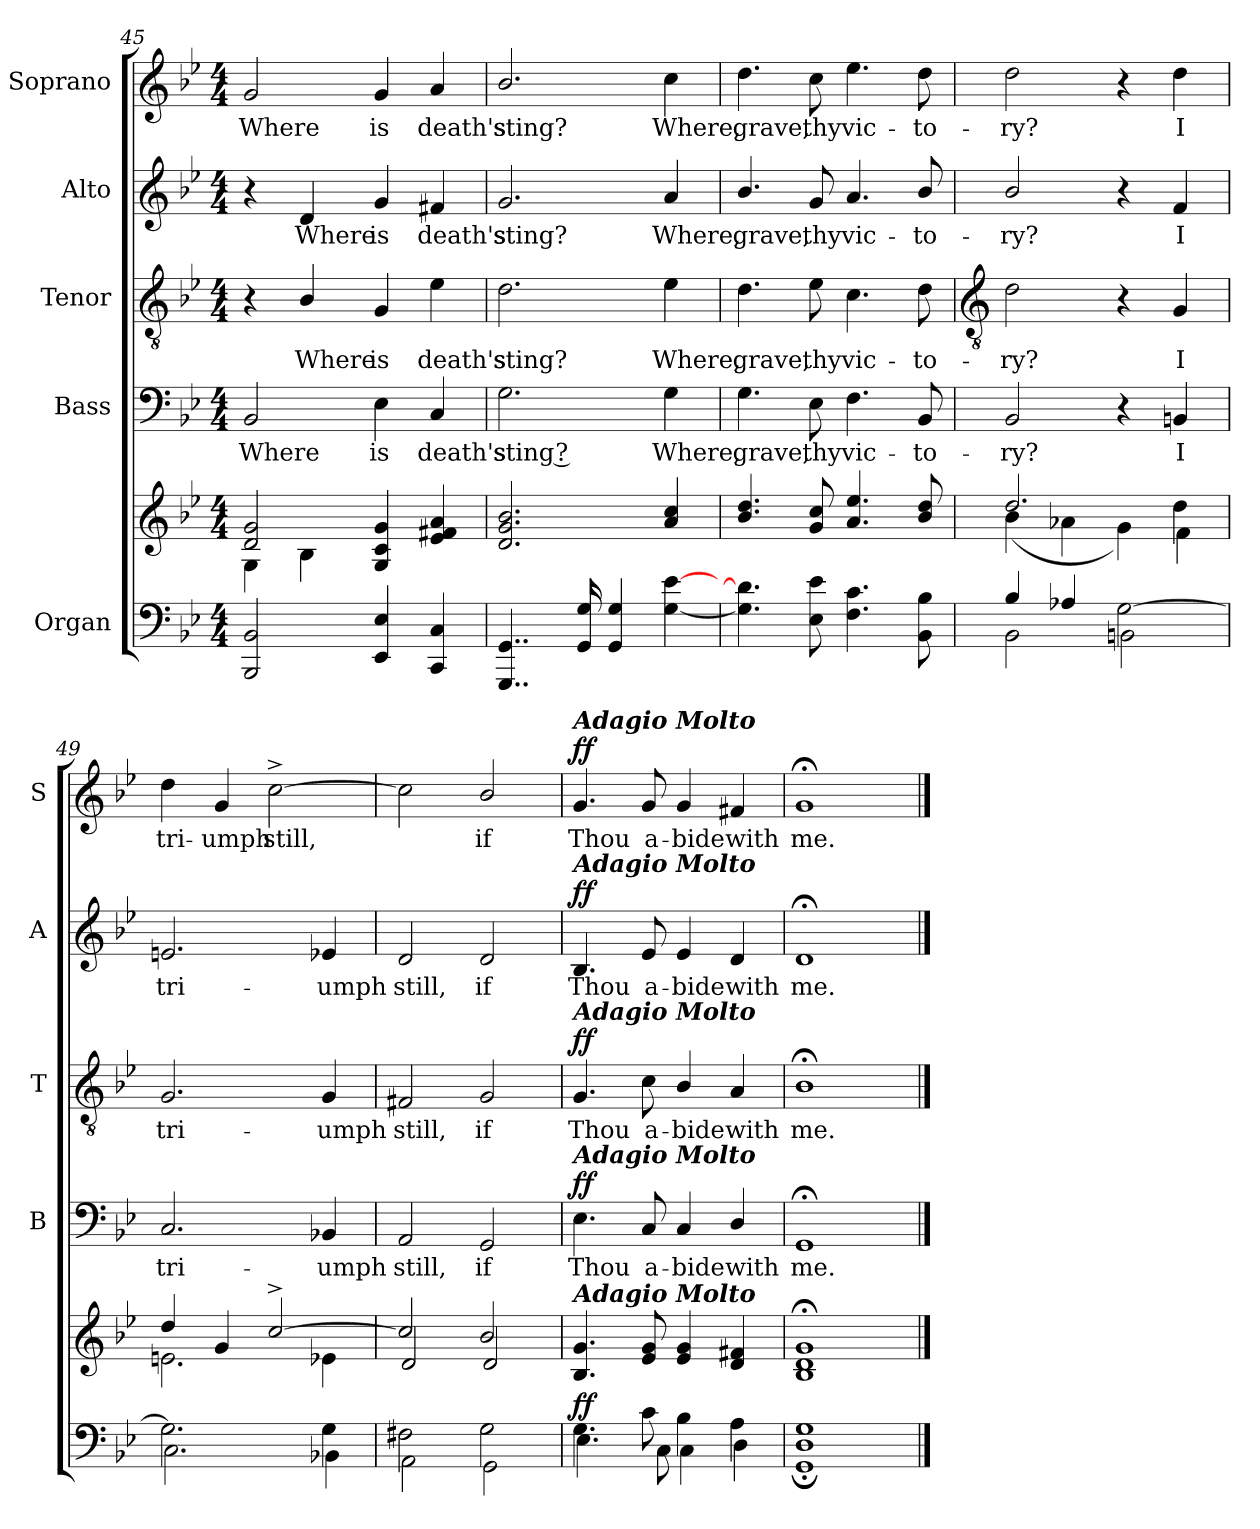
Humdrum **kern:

**kern	**kern	**dynam	**kern	**text	**dynam	**kern	**text	**dynam	**kern	**text	**dynam	**kern	**text	**dynam
*part5	*part5	*part5	*part4	*part4	*part4	*part3	*part3	*part3	*part2	*part2	*part2	*part1	*part1	*part1
*staff6	*staff5	*staff5/6	*staff4	*staff4	*staff4	*staff3	*staff3	*staff3	*staff2	*staff2	*staff2	*staff1	*staff1	*staff1
*I"Organ	*	*	*I"Bass	*	*	*I"Tenor	*	*	*I"Alto	*	*	*I"Soprano	*	*
*	*	*	*I'B	*	*	*I'T	*	*	*I'A	*	*	*I'S	*	*
*clefF4	*clefG2	*	*clefF4	*	*	*clefGv2	*	*	*clefG2	*	*	*clefG2	*	*
*k[b-e-]	*k[b-e-]	*	*k[b-e-]	*	*	*k[b-e-]	*	*	*k[b-e-]	*	*	*k[b-e-]	*	*
*B-:	*B-:	*	*B-:	*	*	*B-:	*	*	*B-:	*	*	*B-:	*	*
*M4/4	*M4/4	*	*M4/4	*	*	*M4/4	*	*	*M4/4	*	*	*M4/4	*	*
=45	=45	=45	=45	=45	=45	=45	=45	=45	=45	=45	=45	=45	=45	=45
*	*^	*	*	*	*	*	*	*	*	*	*	*	*	*
!	!	!	!	!	!LO:LY:b	!	!	!	!	!	!	!	!	!LO:LY:b	!
2BBB- 2BB-	2d 2g	4G\	.	2BB-	Where	.	4r	.	.	4r	.	.	2g	Where	.
!	!	!	!	!	!	!	!	!LO:LY:b	!	!	!LO:LY:b	!	!	!	!
.	.	4B-\	.	.	.	.	4B-/	Where	.	4d	Where	.	.	.	.
!	!	!	!	!	!LO:LY:b	!	!	!LO:LY:b	!	!	!LO:LY:b	!	!	!LO:LY:b	!
4EE- 4E-	4G 4c 4g	2ryy	.	4E-	is	.	4G	is	.	4g	is	.	4g	is	.
!	!	!	!	!	!LO:LY:b	!	!	!LO:LY:b	!	!	!LO:LY:b	!	!	!LO:LY:b	!
4CC 4C	4e- 4f#X 4a	.	.	4C	death's	.	4e-	death's	.	4f#X	death's	.	4a	death's	.
=46	=46	=46	=46	=46	=46	=46	=46	=46	=46	=46	=46	=46	=46	=46	=46
!	!	!	!	!	!LO:LY:b	!	!	!LO:LY:b	!	!	!LO:LY:b	!	!	!LO:LY:b	!
4..GGG 4..GG	2.d 2.g 2.b-	1ryy	.	2.G	sting ?	.	2.d	sting?	.	2.g	sting?	.	2.b-/	sting?	.
16GG 16G	.	.	.	.	.	.	.	.	.	.	.	.	.	.	.
4GG 4G	.	.	.	.	.	.	.	.	.	.	.	.	.	.	.
!	!	!	!	!	!LO:LY:b	!	!	!LO:LY:b	!	!	!LO:LY:b	!	!	!LO:LY:b	!
[4G\ [4e-\	4a 4cc	.	.	4G	Where,	.	4e-	Where,	.	4a	Where,	.	4cc	Where,	.
=47	=47	=47	=47	=47	=47	=47	=47	=47	=47	=47	=47	=47	=47	=47	=47
!	!	!	!	!	!LO:LY:b	!	!	!LO:LY:b	!	!	!LO:LY:b	!	!	!LO:LY:b	!
4.G] 4.d]	4.b- 4.dd	1ryy	.	4.G	grave,	.	4.d	grave,	.	4.b-/	grave,	.	4.dd	grave,	.
!	!	!	!	!	!LO:LY:b	!	!	!LO:LY:b	!	!	!LO:LY:b	!	!	!LO:LY:b	!
8E-\ 8e-\	8g 8cc	.	.	8E-	thy	.	8e-	thy	.	8g	thy	.	8cc	thy	.
!	!	!	!	!	!LO:LY:b	!	!	!LO:LY:b	!	!	!LO:LY:b	!	!	!LO:LY:b	!
4.F\ 4.c\	4.a 4.ee-	.	.	4.F	vic-	.	4.c	vic-	.	4.a	vic-	.	4.ee-	vic-	.
!	!	!	!	!	!LO:LY:b	!	!	!LO:LY:b	!	!	!LO:LY:b	!	!	!LO:LY:b	!
8BB-\ 8B-\	8b- 8dd	.	.	8BB-	-to-	.	8d	-to-	.	8b-/	-to-	.	8dd	-to-	.
!!LO:LB:g=z
=48	=48	=48	=48	=48	=48	=48	=48	=48	=48	=48	=48	=48	=48	=48	=48
*	*	*	*	*	*	*	*clefGv2	*	*	*	*	*	*	*	*
*^	*	*	*	*	*	*	*	*	*	*	*	*	*	*	*
!	!	!	!	!	!	!LO:LY:b	!	!	!LO:LY:b	!	!	!LO:LY:b	!	!	!LO:LY:b	!
4B-/	2BB-\	2.dd/	(<4b-\	.	2BB-	-ry?	.	2d	-ry?	.	2b-/	-ry?	.	2dd	-ry?	.
4A-X/	.	.	4a-X\	.	.	.	.	.	.	.	.	.	.	.	.	.
[2G\	2BBn\	.	4g\)	.	4r	.	.	4r	.	.	4r	.	.	4r	.	.
!	!	!	!	!	!	!LO:LY:b	!	!	!LO:LY:b	!	!	!LO:LY:b	!	!	!LO:LY:b	!
.	.	4dd\	4f\	.	4BBn	I	.	4G	I	.	4f	I	.	4dd	I	.
=49	=49	=49	=49	=49	=49	=49	=49	=49	=49	=49	=49	=49	=49	=49	=49	=49
!	!	!	!	!	!	!LO:LY:b	!	!	!LO:LY:b	!	!	!LO:LY:b	!	!	!LO:LY:b	!
2.G\]	2.C\	4dd/	2.en\	.	2.C	tri-	.	2.G	tri-	.	2.en	tri-	.	4dd	tri-	.
!	!	!	!	!	!	!	!	!	!	!	!	!	!	!	!LO:LY:b	!
.	.	4g	.	.	.	.	.	.	.	.	.	.	.	4g	-umph	.
!	!	!	!	!	!	!	!	!	!	!	!	!	!	!	!LO:LY:b	!
.	.	[2cc^/	.	.	.	.	.	.	.	.	.	.	.	[2cc^	still,	.
!	!	!	!	!	!	!LO:LY:b	!	!	!LO:LY:b	!	!	!LO:LY:b	!	!	!	!
4G\	4BB-X\	.	4e-X\	.	4BB-X	-umph	.	4G	-umph	.	4e-X	-umph	.	.	.	.
=50	=50	=50	=50	=50	=50	=50	=50	=50	=50	=50	=50	=50	=50	=50	=50	=50
!	!	!	!	!	!	!LO:LY:b	!	!	!LO:LY:b	!	!	!LO:LY:b	!	!	!	!
2F#X\	2AA\	2cc/]	2d/	.	2AA	still,	.	2F#X	still,	.	2d	still,	.	2cc]	.	.
!	!	!	!	!	!	!LO:LY:b	!	!	!LO:LY:b	!	!	!LO:LY:b	!	!	!LO:LY:b	!
2G\	2GG\	2b-/	2d/	.	2GG	if	.	2G	if	.	2d	if	.	2b-/	if	.
=51	=51	=51	=51	=51	=51	=51	=51	=51	=51	=51	=51	=51	=51	=51	=51	=51
!	!	!	!	!	!	!	!	!	!	!	!	!	!	!LO:TX:a:Bi:t=Adagio Molto	!	!
!	!	!	!	!	!	!	!	!	!	!	!LO:TX:a:Bi:t=Adagio Molto	!	!	!	!	!
!	!	!	!	!	!	!	!	!LO:TX:a:Bi:t=Adagio Molto	!	!	!	!	!	!	!	!
!	!	!	!	!	!LO:TX:a:Bi:t=Adagio Molto	!	!	!	!	!	!	!	!	!	!	!
!	!	!LO:TX:a:Bi:t=Adagio Molto	!	!	!	!	!	!	!	!	!	!	!	!	!	!
!	!	!	!	!LO:DY:a=2	!	!LO:LY:b	!LO:DY:b	!	!LO:LY:b	!LO:DY:b	!	!LO:LY:b	!LO:DY:b	!	!LO:LY:b	!LO:DY:b
4.G\	4.E-\	4.B- 4.g	1ryy	ff	4.E-	Thou	ff	4.G	Thou	ff	4.B-	Thou	ff	4.g	Thou	ff
!	!	!	!	!	!	!LO:LY:b	!	!	!LO:LY:b	!	!	!LO:LY:b	!	!	!LO:LY:b	!
8c\	8C\	8e- 8g	.	.	8C	a-	.	8c	a-	.	8e-	a-	.	8g	a-	.
!	!	!	!	!	!	!LO:LY:b	!	!	!LO:LY:b	!	!	!LO:LY:b	!	!	!LO:LY:b	!
4B-\	4C\	4e- 4g	.	.	4C	-bide	.	4B-/	-bide	.	4e-	-bide	.	4g	-bide	.
!	!	!	!	!	!	!LO:LY:b	!	!	!LO:LY:b	!	!	!LO:LY:b	!	!	!LO:LY:b	!
4A\	4D\	4d 4f#X	.	.	4D/	with	.	4A	with	.	4d	with	.	4f#X	with	.
=52	=52	=52	=52	=52	=52	=52	=52	=52	=52	=52	=52	=52	=52	=52	=52	=52
!	!	!	!	!	!	!LO:LY:b	!	!	!LO:LY:b	!	!	!LO:LY:b	!	!	!LO:LY:b	!
1D/ 1G/	1GG;\	1g;<	1B-\ 1d\	.	1GG;<	me.	.	1B-;<	me.	.	1d;<	me.	.	1g;<	me.	.
*v	*v	*	*	*	*	*	*	*	*	*	*	*	*	*	*	*
*	*v	*v	*	*	*	*	*	*	*	*	*	*	*	*	*
==	==	==	==	==	==	==	==	==	==	==	==	==	==	==
*-	*-	*-	*-	*-	*-	*-	*-	*-	*-	*-	*-	*-	*-	*-
